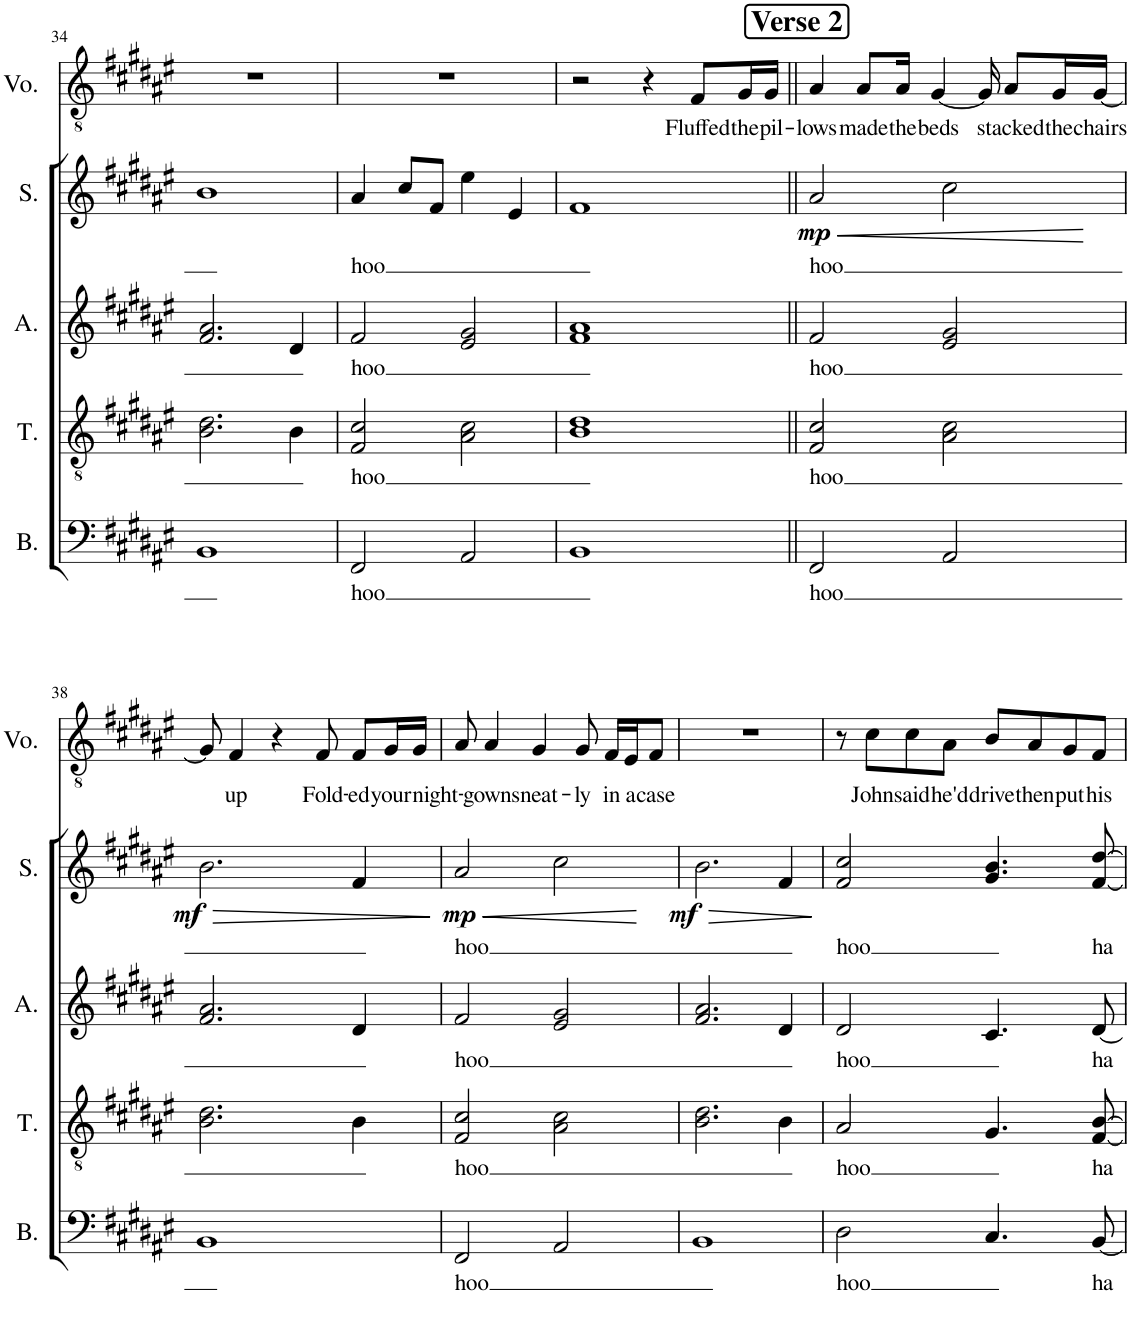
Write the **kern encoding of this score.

**kern	**text	**kern	**text	**kern	**text	**kern	**text	**dynam	**kern	**text	**text
*part5	*part5	*part4	*part4	*part3	*part3	*part2	*part2	*part2	*part1	*part1	*part1
*staff5	*staff5	*staff4	*staff4	*staff3	*staff3	*staff2	*staff2	*staff2	*staff1	*staff1	*staff1
*I"Bass	*	*I"Tenor	*	*I"Alto	*	*I"Soprano	*	*	*I"Voice	*	*
*I'B.	*	*I'T.	*	*I'A.	*	*I'S.	*	*	*I'Vo.	*	*
!!LO:PB:g=z
*clefF4	*	*clefGv2	*	*clefG2	*	*clefG2	*	*	*clefGv2	*	*
*k[f#c#g#d#a#e#]	*	*k[f#c#g#d#a#e#]	*	*k[f#c#g#d#a#e#]	*	*k[f#c#g#d#a#e#]	*	*	*k[f#c#g#d#a#e#]	*	*
*M4/4	*	*M4/4	*	*M4/4	*	*M4/4	*	*	*M4/4	*	*
=34	=34	=34	=34	=34	=34	=34	=34	=34	=34	=34	=34
1BB	.	2.B\ 2.d#\	.	2.f#/ 2.a#/	.	1b	.	.	1r	.	.
.	.	4B\	.	4d#/	.	.	.	.	.	.	.
=35	=35	=35	=35	=35	=35	=35	=35	=35	=35	=35	=35
!	!LO:LY:b	!	!LO:LY:b	!	!LO:LY:b	!	!LO:LY:b	!	!	!	!
2FF#/	hoo	2F#/ 2c#/	hoo	2f#/	hoo	4a#/	hoo	.	1r	.	.
.	.	.	.	.	.	8cc#/L	.	.	.	.	.
.	.	.	.	.	.	8f#/J	.	.	.	.	.
2AA#/	.	2A#\ 2c#\	.	2e#/ 2g#/	.	4ee#\	.	.	.	.	.
.	.	.	.	.	.	4e#/	.	.	.	.	.
=36	=36	=36	=36	=36	=36	=36	=36	=36	=36	=36	=36
1BB	.	1B 1d#	.	1f# 1a#	.	1f#	.	.	2r	.	.
.	.	.	.	.	.	.	.	.	4r	.	.
!	!	!	!	!	!	!	!	!	!	!LO:LY:b	!
.	.	.	.	.	.	.	.	.	8F#/L	Fluffed	.
!	!	!	!	!	!	!	!	!	!	!LO:LY:b	!
.	.	.	.	.	.	.	.	.	16G#/L	the	.
!	!	!	!	!	!	!	!	!	!	!LO:LY:b	!
.	.	.	.	.	.	.	.	.	16G#/JJ	pil-	.
!!LO:REH:place=s1:a:B:cj:fs=14:t=Verse 2
=37||	=37||	=37||	=37||	=37||	=37||	=37||	=37||	=37||	=37||	=37||	=37||
!	!LO:LY:b	!	!LO:LY:b	!	!LO:LY:b	!	!LO:LY:b	!LO:HP:b	!	!LO:LY:b	!LO:LY:b
!	!	!	!	!	!	!	!	!LO:DY:n=1:b	!	!	!
2FF#/	hoo	2F#/ 2c#/	hoo	2f#/	hoo	2a#/	hoo	< mp	4A#/	-lows	a
!	!	!	!	!	!	!	!	!	!	!LO:LY:b	!
.	.	.	.	.	.	.	.	.	8A#/L	made	.
!	!	!	!	!	!	!	!	!	!	!LO:LY:b	!
.	.	.	.	.	.	.	.	.	16A#/Jk	the	.
!	!	!	!	!	!	!	!	!	!	!LO:LY:b	!
.	.	.	.	.	.	.	.	.	[4G#/	beds	.
2AA#/	.	2A#\ 2c#\	.	2e#/ 2g#/	.	2cc#\	.	.	.	.	.
.	.	.	.	.	.	.	.	.	16G#/]	.	.
!	!	!	!	!	!	!	!	!	!	!LO:LY:b	!
.	.	.	.	.	.	.	.	.	8A#/L	stacked	.
!	!	!	!	!	!	!	!	!	!	!LO:LY:b	!
.	.	.	.	.	.	.	.	.	16G#/L	the	.
!	!	!	!	!	!	!	!	!	!	!LO:LY:b	!
.	.	.	.	.	.	.	.	.	[16G#/JJ	chairs	.
.	.	.	.	.	.	.	.	[	.	.	.
!!LO:LB:g=z
=38	=38	=38	=38	=38	=38	=38	=38	=38	=38	=38	=38
!	!	!	!	!	!	!	!	!LO:HP:b	!	!	!
!	!	!	!	!	!	!	!	!LO:DY:n=1:b	!	!	!
1BB	.	2.B\ 2.d#\	.	2.f#/ 2.a#/	.	2.b\	.	> mf	8G#/]	.	.
!	!	!	!	!	!	!	!	!	!	!LO:LY:b	!LO:LY:b
.	.	.	.	.	.	.	.	.	4F#/	up	a
.	.	.	.	.	.	.	.	.	4r	.	.
!	!	!	!	!	!	!	!	!	!	!LO:LY:b	!
.	.	.	.	.	.	.	.	.	8F#/	Fold-	.
!	!	!	!	!	!	!	!	!	!	!LO:LY:b	!
.	.	4B\	.	4d#/	.	4f#/	.	.	8F#/L	-ed	.
!	!	!	!	!	!	!	!	!	!	!LO:LY:b	!
.	.	.	.	.	.	.	.	.	16G#/L	your	.
!	!	!	!	!	!	!	!	!	!	!LO:LY:b	!
.	.	.	.	.	.	.	.	.	16G#/JJ	night-	.
.	.	.	.	.	.	.	.	]	.	.	.
=39	=39	=39	=39	=39	=39	=39	=39	=39	=39	=39	=39
!	!LO:LY:b	!	!LO:LY:b	!	!LO:LY:b	!	!LO:LY:b	!LO:HP:b	!	!	!
!	!	!	!	!	!	!	!	!LO:DY:n=1:b	!	!	!
2FF#/	hoo	2F#/ 2c#/	hoo	2f#/	hoo	2a#/	hoo	< mp	8A#/	.	.
!	!	!	!	!	!	!	!	!	!	!LO:LY:b	!
.	.	.	.	.	.	.	.	.	4A#/	gowns	.
!	!	!	!	!	!	!	!	!	!	!LO:LY:b	!
.	.	.	.	.	.	.	.	.	4G#/	neat-	.
2AA#/	.	2A#\ 2c#\	.	2e#/ 2g#/	.	2cc#\	.	.	.	.	.
!	!	!	!	!	!	!	!	!	!	!LO:LY:b	!
.	.	.	.	.	.	.	.	.	8G#/	-ly	.
!	!	!	!	!	!	!	!	!	!	!LO:LY:b	!
.	.	.	.	.	.	.	.	.	16F#/LL	-in	.
!	!	!	!	!	!	!	!	!	!	!LO:LY:b	!
.	.	.	.	.	.	.	.	.	16E#/J	a	.
!	!	!	!	!	!	!	!	!	!	!LO:LY:b	!
.	.	.	.	.	.	.	.	.	8F#/J	case	.
.	.	.	.	.	.	.	.	[	.	.	.
=40	=40	=40	=40	=40	=40	=40	=40	=40	=40	=40	=40
!	!	!	!	!	!	!	!	!LO:HP:b	!	!	!
!	!	!	!	!	!	!	!	!LO:DY:n=1:b	!	!	!
1BB	.	2.B\ 2.d#\	.	2.f#/ 2.a#/	.	2.b\	.	> mf	1r	.	.
.	.	4B\	.	4d#/	.	4f#/	.	.	.	.	.
.	.	.	.	.	.	.	.	]	.	.	.
=41	=41	=41	=41	=41	=41	=41	=41	=41	=41	=41	=41
!	!LO:LY:b	!	!LO:LY:b	!	!LO:LY:b	!	!LO:LY:b	!	!	!	!
2D#\	hoo	2A#/	hoo	2d#/	hoo	2f#/ 2cc#/	hoo	.	8r	.	.
!	!	!	!	!	!	!	!	!	!	!LO:LY:b	!
.	.	.	.	.	.	.	.	.	8c#\L	John	.
!	!	!	!	!	!	!	!	!	!	!LO:LY:b	!
.	.	.	.	.	.	.	.	.	8c#\	said	.
!	!	!	!	!	!	!	!	!	!	!LO:LY:b	!
.	.	.	.	.	.	.	.	.	8A#\J	he'd	.
!	!	!	!	!	!	!	!	!	!	!LO:LY:b	!LO:LY:b
4.C#/	.	4.G#/	.	4.c#/	.	4.g#/ 4.b/	.	.	8B/L	drive	a
!	!	!	!	!	!	!	!	!	!	!LO:LY:b	!
.	.	.	.	.	.	.	.	.	8A#/	then	.
!	!	!	!	!	!	!	!	!	!	!LO:LY:b	!
.	.	.	.	.	.	.	.	.	8G#/	put	.
!	!LO:LY:b	!	!LO:LY:b	!	!LO:LY:b	!	!LO:LY:b	!	!	!LO:LY:b	!
[8BB/	ha	[8F#/ [8B/	ha	[8d#/	ha	[8f#/ [8dd#/	ha	.	8F#/J	his	.
=	=	=	=	=	=	=	=	=	=	=	=
*-	*-	*-	*-	*-	*-	*-	*-	*-	*-	*-	*-
